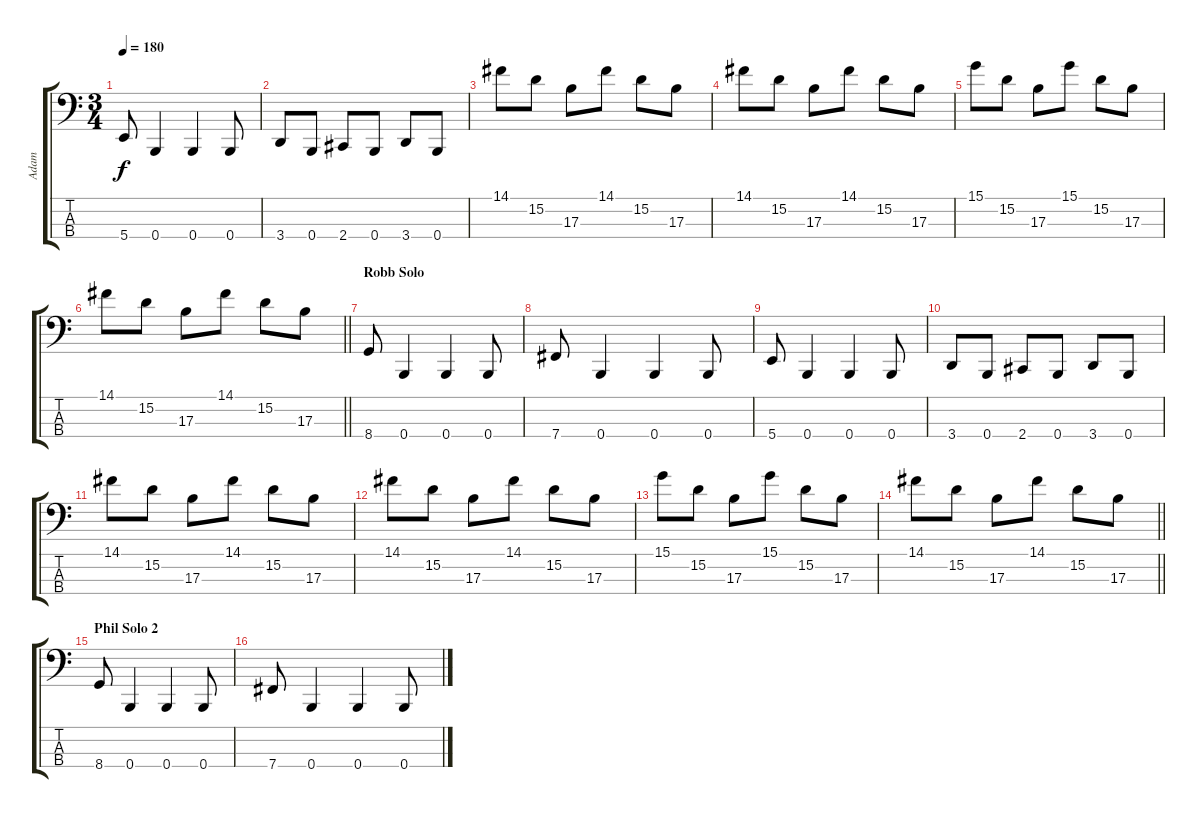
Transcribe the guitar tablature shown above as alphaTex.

\track ("Adam" "Adam") {instrument electricbassfinger}
\staff {score tabs}
\tuning (E2 B1 Gb1 B0) {hide}
\ts (3 4)
\tempo 180
\clef f4
\ks c
5.4.8{dy f} 0.4.4 0.4.4 0.4.8 |
3.4.8 0.4.8 2.4.8 0.4.8 3.4.8 0.4.8 |
14.1.8 15.2.8 17.3.8 14.1.8 15.2.8 17.3.8 |
14.1.8 15.2.8 17.3.8 14.1.8 15.2.8 17.3.8 |
15.1.8 15.2.8 17.3.8 15.1.8 15.2.8 17.3.8 |
\barLineRight lightlight
14.1.8 15.2.8 17.3.8 14.1.8 15.2.8 17.3.8 |
\section ("" "Robb Solo")
8.4.8 0.4.4 0.4.4 0.4.8 |
7.4.8 0.4.4 0.4.4 0.4.8 |
5.4.8 0.4.4 0.4.4 0.4.8 |
3.4.8 0.4.8 2.4.8 0.4.8 3.4.8 0.4.8 |
14.1.8 15.2.8 17.3.8 14.1.8 15.2.8 17.3.8 |
14.1.8 15.2.8 17.3.8 14.1.8 15.2.8 17.3.8 |
15.1.8 15.2.8 17.3.8 15.1.8 15.2.8 17.3.8 |
\barLineRight lightlight
14.1.8 15.2.8 17.3.8 14.1.8 15.2.8 17.3.8 |
\section ("" "Phil Solo 2")
8.4.8 0.4.4 0.4.4 0.4.8 |
7.4.8 0.4.4 0.4.4 0.4.8
